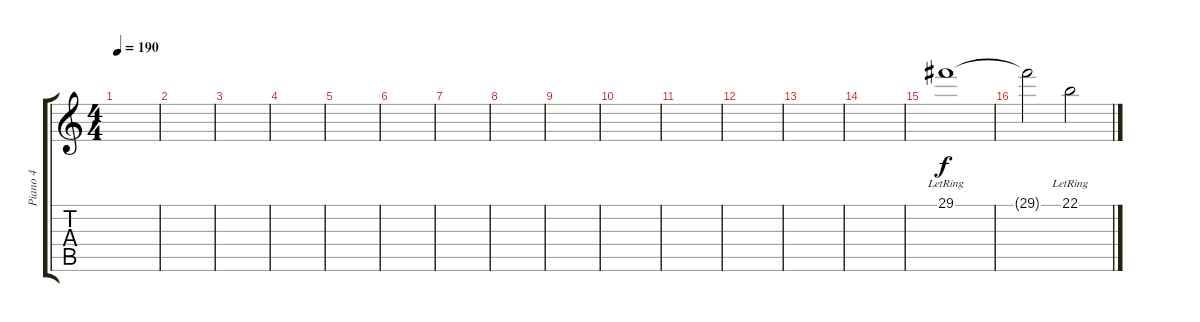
\track ("Piano 4" "Piano 4") {instrument honkytonkpiano}
\staff {score tabs}
\tuning (Db4 Ab3 E3 B2 Gb2 B1) {hide}
\ts (4 4)
\tempo 190
\clef g2
\ks c
|
|
|
|
|
|
|
|
|
|
|
|
|
|
29.1{lr}.1 |
29.1{t}.2 22.1{lr}.2
